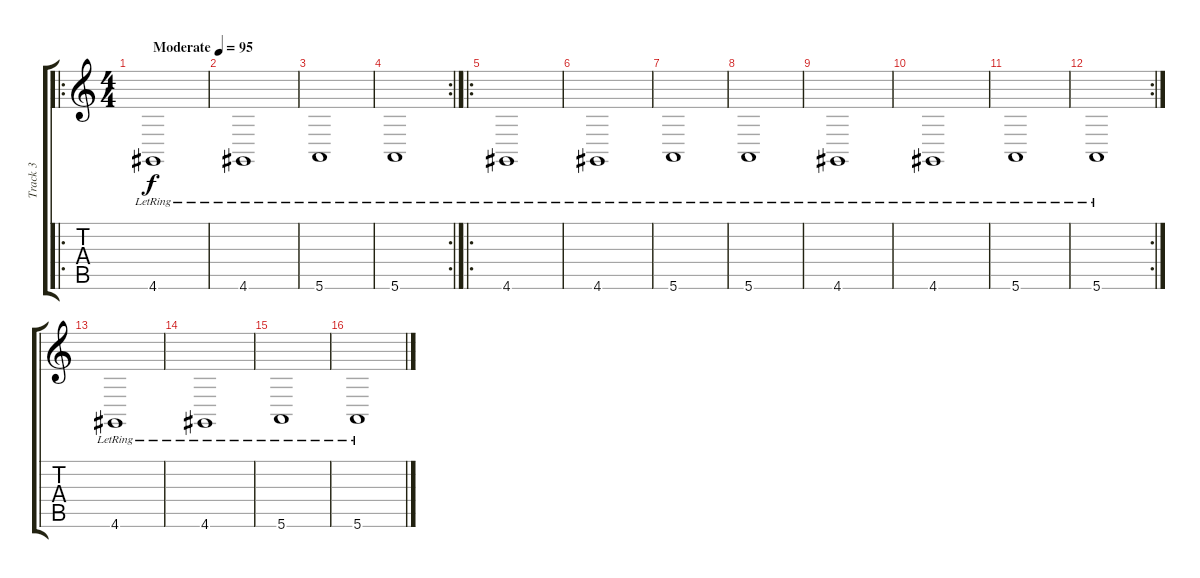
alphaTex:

\track ("Track 3" "Track 3") {instrument stringensemble1}
\staff {score tabs}
\tuning (E4 B3 G3 D3 A2 E2) {hide}
\ro
\ts (4 4)
\tempo (95 "Moderate")
\clef g2
\ks c
4.6{lr}.1{dy f instrument stringensemble1} |
4.6{lr}.1 |
5.6{lr}.1 |
\rc 2
5.6{lr}.1 |
\ro
4.6{lr}.1 |
4.6{lr}.1 |
5.6{lr}.1 |
5.6{lr}.1 |
4.6{lr}.1 |
4.6{lr}.1 |
5.6{lr}.1 |
\rc 2
5.6{lr}.1 |
4.6{lr}.1 |
4.6{lr}.1 |
5.6{lr}.1 |
5.6{lr}.1
